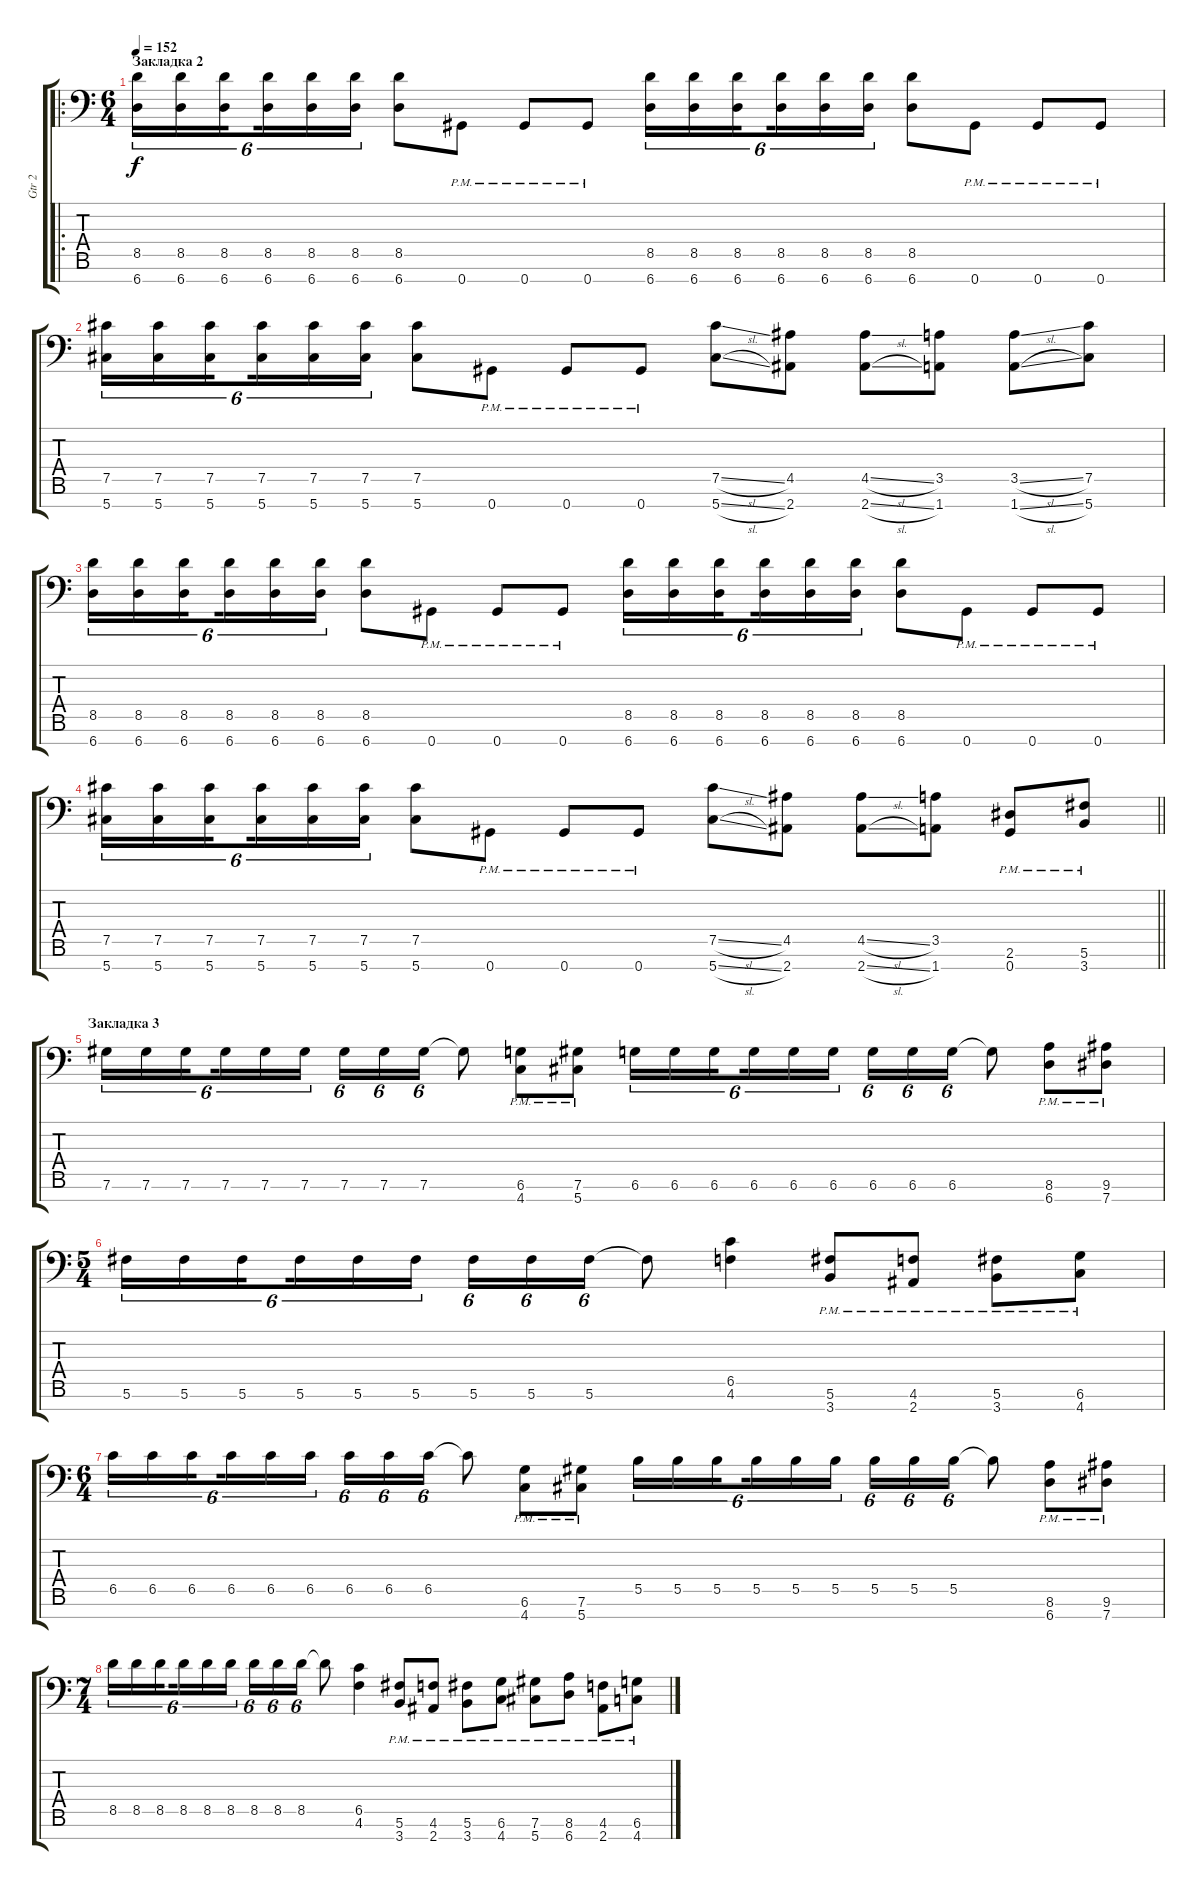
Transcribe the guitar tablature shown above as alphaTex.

\track ("Gtr 2" "Gtr 2") {instrument distortionguitar}
\staff {score tabs}
\tuning (Db4 Ab3 E3 B2 Gb2 Db2 Ab1) {hide}
\ro
\ts (6 4)
\section ("" "Закладка 2")
\tempo 152
\clef f4
\ks c
(8.5 6.7).16{tu (6 4) dy f} (8.5 6.7).16{tu (6 4)} (8.5 6.7).16{tu (6 4) beam splitsecondary} (8.5 6.7).16{tu (6 4)} (8.5 6.7).16{tu (6 4)} (8.5 6.7).16{tu (6 4)} (8.5 6.7).8 0.7{pm}.8 0.7{pm}.8 0.7{pm}.8 (8.5 6.7).16{tu (6 4)} (8.5 6.7).16{tu (6 4)} (8.5 6.7).16{tu (6 4) beam splitsecondary} (8.5 6.7).16{tu (6 4)} (8.5 6.7).16{tu (6 4)} (8.5 6.7).16{tu (6 4)} (8.5 6.7).8 0.7{pm}.8 0.7{pm}.8 0.7{pm}.8 |
(7.5 5.7).16{tu (6 4)} (7.5 5.7).16{tu (6 4)} (7.5 5.7).16{tu (6 4) beam splitsecondary} (7.5 5.7).16{tu (6 4)} (7.5 5.7).16{tu (6 4)} (7.5 5.7).16{tu (6 4)} (7.5 5.7).8 0.7{pm}.8 0.7{pm}.8 0.7{pm}.8 (7.5{sl} 5.7{sl}).8 (4.5 2.7).8 (4.5{sl} 2.7{sl}).8 (3.5 1.7).8 (3.5{sl} 1.7{sl}).8 (7.5 5.7).8 |
(8.5 6.7).16{tu (6 4)} (8.5 6.7).16{tu (6 4)} (8.5 6.7).16{tu (6 4) beam splitsecondary} (8.5 6.7).16{tu (6 4)} (8.5 6.7).16{tu (6 4)} (8.5 6.7).16{tu (6 4)} (8.5 6.7).8 0.7{pm}.8 0.7{pm}.8 0.7{pm}.8 (8.5 6.7).16{tu (6 4)} (8.5 6.7).16{tu (6 4)} (8.5 6.7).16{tu (6 4) beam splitsecondary} (8.5 6.7).16{tu (6 4)} (8.5 6.7).16{tu (6 4)} (8.5 6.7).16{tu (6 4)} (8.5 6.7).8 0.7{pm}.8 0.7{pm}.8 0.7{pm}.8 |
\barLineRight lightlight
(7.5 5.7).16{tu (6 4)} (7.5 5.7).16{tu (6 4)} (7.5 5.7).16{tu (6 4) beam splitsecondary} (7.5 5.7).16{tu (6 4)} (7.5 5.7).16{tu (6 4)} (7.5 5.7).16{tu (6 4)} (7.5 5.7).8 0.7{pm}.8 0.7{pm}.8 0.7{pm}.8 (7.5{sl} 5.7{sl}).8 (4.5 2.7).8 (4.5{sl} 2.7{sl}).8 (3.5 1.7).8 (2.6{pm} 0.7{pm}).8 (5.6{pm} 3.7{pm}).8 |
\section ("" "Закладка 3")
7.6.16{tu (6 4)} 7.6.16{tu (6 4)} 7.6.16{tu (6 4) beam splitsecondary} 7.6.16{tu (6 4)} 7.6.16{tu (6 4)} 7.6.16{tu (6 4) beam splitsecondary} 7.6.16{tu (6 4)} 7.6.16{tu (6 4)} 7.6.16{tu (6 4)} 7.6{t}.8 (6.6{pm} 4.7{pm}).8 (7.6{pm} 5.7{pm}).8 6.6.16{tu (6 4)} 6.6.16{tu (6 4)} 6.6.16{tu (6 4) beam splitsecondary} 6.6.16{tu (6 4)} 6.6.16{tu (6 4)} 6.6.16{tu (6 4) beam splitsecondary} 6.6.16{tu (6 4)} 6.6.16{tu (6 4)} 6.6.16{tu (6 4)} 6.6{t}.8 (8.6{pm} 6.7{pm}).8 (9.6{pm} 7.7{pm}).8 |
\ts (5 4)
5.6.16{tu (6 4)} 5.6.16{tu (6 4)} 5.6.16{tu (6 4) beam splitsecondary} 5.6.16{tu (6 4)} 5.6.16{tu (6 4)} 5.6.16{tu (6 4)} 5.6.16{tu (6 4)} 5.6.16{tu (6 4)} 5.6.16{tu (6 4)} 5.6{t}.8 (6.5 4.6).4 (5.6{pm} 3.7{pm}).8 (4.6{pm} 2.7{pm}).8 (5.6{pm} 3.7{pm}).8 (6.6{pm} 4.7{pm}).8 |
\ts (6 4)
6.5.16{tu (6 4)} 6.5.16{tu (6 4)} 6.5.16{tu (6 4) beam splitsecondary} 6.5.16{tu (6 4)} 6.5.16{tu (6 4)} 6.5.16{tu (6 4) beam splitsecondary} 6.5.16{tu (6 4)} 6.5.16{tu (6 4)} 6.5.16{tu (6 4)} 6.5{t}.8 (6.6{pm} 4.7{pm}).8 (7.6{pm} 5.7{pm}).8 5.5.16{tu (6 4)} 5.5.16{tu (6 4)} 5.5.16{tu (6 4) beam splitsecondary} 5.5.16{tu (6 4)} 5.5.16{tu (6 4)} 5.5.16{tu (6 4) beam splitsecondary} 5.5.16{tu (6 4)} 5.5.16{tu (6 4)} 5.5.16{tu (6 4)} 5.5{t}.8 (8.6{pm} 6.7{pm}).8 (9.6{pm} 7.7{pm}).8 |
\ts (7 4)
8.5.16{tu (6 4)} 8.5.16{tu (6 4)} 8.5.16{tu (6 4) beam splitsecondary} 8.5.16{tu (6 4)} 8.5.16{tu (6 4)} 8.5.16{tu (6 4)} 8.5.16{tu (6 4)} 8.5.16{tu (6 4)} 8.5.16{tu (6 4)} 8.5{t}.8 (6.5 4.6).4 (5.6{pm} 3.7{pm}).8 (4.6{pm} 2.7{pm}).8 (5.6{pm} 3.7{pm}).8 (6.6{pm} 4.7{pm}).8 (7.6{pm} 5.7{pm}).8 (8.6{pm} 6.7{pm}).8 (4.6{pm} 2.7{pm}).8 (6.6{pm} 4.7{pm}).8
